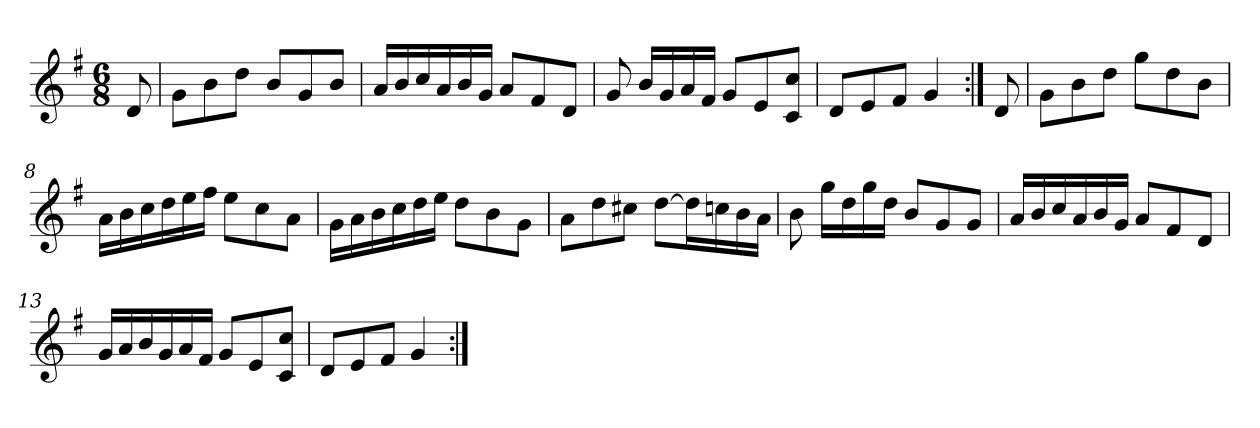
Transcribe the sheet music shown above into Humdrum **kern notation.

**kern
*part1
*staff1
*clefG2
*k[f#]
*G:
*M6/8
*MM40
=1
8d/
=2
8g\L
8b\
8dd\J
8b/L
8g/
8b/J
=3
16a/LL
16b/
16cc/
16a/
16b/
16g/JJ
8a/L
8f#/
8d/J
=4
8g/
16b/LL
16g/
16a/
16f#/JJ
8g/L
8e/
8c/ 8cc/J
=5
8d/L
8e/
8f#/J
4g/
=6:|!
8d/
=7
8g\L
8b\
8dd\J
8gg\L
8dd\
8b\J
!!LO:LB:g=z
=8
16a\LL
16b\
16cc\
16dd\
16ee\
16ff#\JJ
8ee\L
8cc\
8a\J
=9
16g\LL
16a\
16b\
16cc\
16dd\
16ee\JJ
8dd\L
8b\
8g\J
=10
8a\L
8dd\
8cc#X\J
[8dd\L
16dd\L]
16ccn\
16b\
16a\JJ
=11
8b\
16gg\LL
16dd\
16gg\
16dd\JJ
8b/L
8g/
8g/J
=12
16a/LL
16b/
16cc/
16a/
16b/
16g/JJ
8a/L
8f#/
8d/J
!!LO:LB:g=z
=13
16g/LL
16a/
16b/
16g/
16a/
16f#/JJ
8g/L
8e/
8c/ 8cc/J
=14
8d/L
8e/
8f#/J
4g/
=:|!
*-
